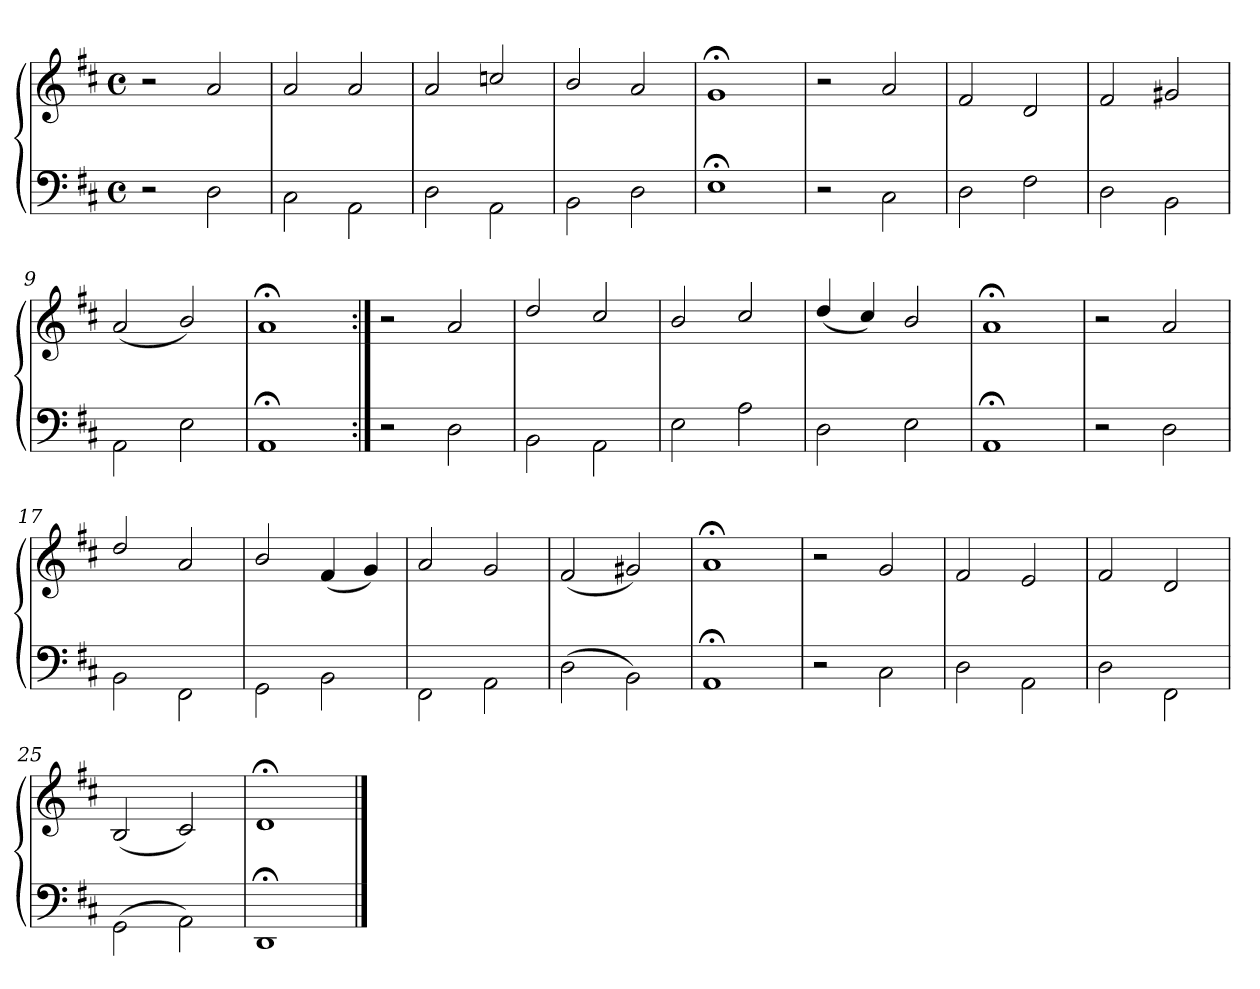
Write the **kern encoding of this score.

**kern	**kern
*part1	*part1
*staff2	*staff1
*clefF4	*clefG2
*k[f#c#]	*k[f#c#]
*M4/4	*M4/4
*met(c)	*met(c)
=1	=1
2r	2r
2D\	2a/
=2	=2
2C#\	2a/
2AA\	2a/
=3	=3
2D\	2a/
2AA\	2ccn/
=4	=4
2BB\	2b/
2D\	2a/
=5	=5
1E;\	1g;</
=6	=6
2r	2r
2C#\	2a/
=7	=7
2D\	2f#/
2F#\	2d/
=8	=8
2D\	2f#/
2BB\	2g#X/
=9	=9
2AA\	(2a/
2E\	2b/)
=10	=10
1AA;\	1a;</
!!LO:LB:g=z
=11:|!	=11:|!
2r	2r
2D\	2a/
=12	=12
2BB\	2dd/
2AA\	2cc#/
=13	=13
2E\	2b/
2A\	2cc#/
=14	=14
2D\	(4dd/
.	4cc#/)
2E\	2b/
=15	=15
1AA;\	1a;</
=16	=16
2r	2r
2D\	2a/
=17	=17
2BB\	2dd/
2FF#\	2a/
=18	=18
2GG\	2b/
2BB\	(4f#/
.	4g/)
=19	=19
2FF#\	2a/
2AA\	2g/
=20	=20
(2D\	(2f#/
2BB\)	2g#X/)
=21	=21
1AA;\	1a;</
!!LO:LB:g=z
=22	=22
2r	2r
2C#\	2g/
=23	=23
2D\	2f#/
2AA\	2e/
=24	=24
2D\	2f#/
2FF#\	2d/
=25	=25
(2GG\	(2B/
2AA\)	2c#/)
=26	=26
1DD;\	1d;</
==	==
*-	*-
